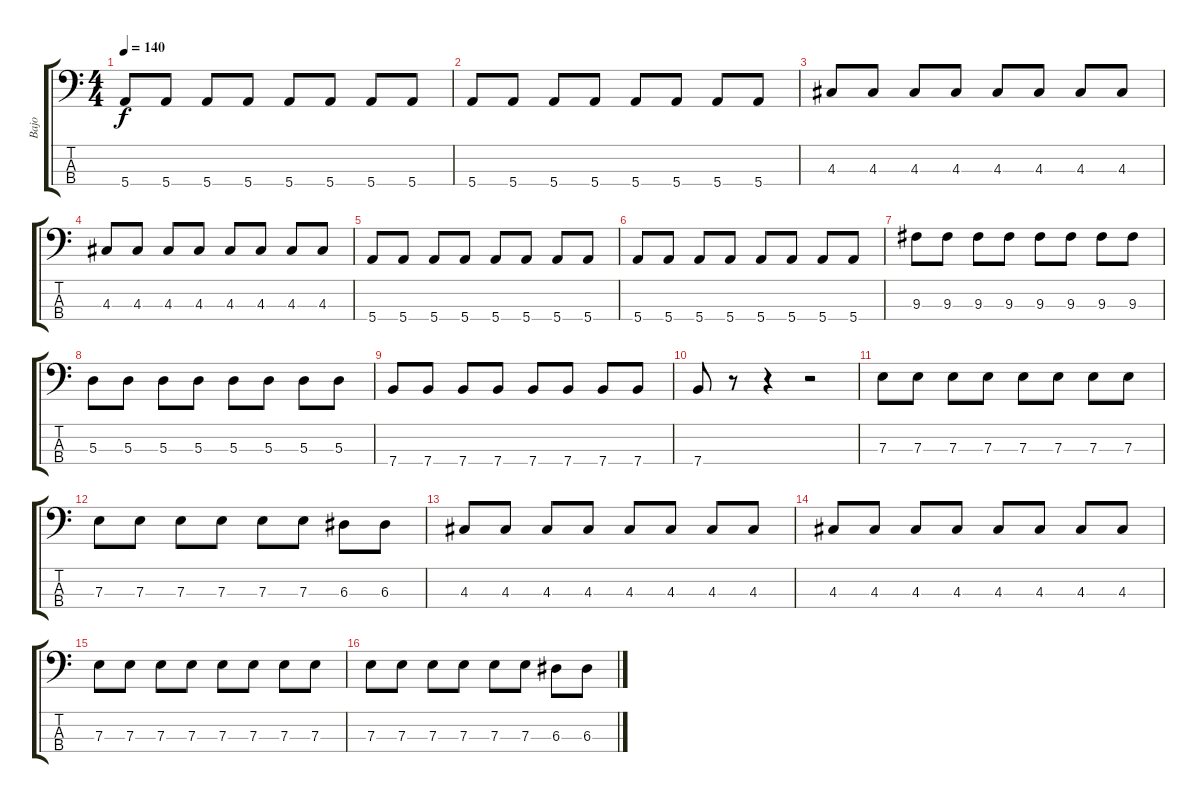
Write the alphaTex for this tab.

\track ("Bajo" "Bajo") {instrument electricbasspick}
\staff {score tabs}
\tuning (G2 D2 A1 E1) {hide}
\ts (4 4)
\tempo 140
\clef f4
\ks c
5.4.8{dy f} 5.4.8 5.4.8 5.4.8 5.4.8 5.4.8 5.4.8 5.4.8 |
5.4.8 5.4.8 5.4.8 5.4.8 5.4.8 5.4.8 5.4.8 5.4.8 |
4.3.8 4.3.8 4.3.8 4.3.8 4.3.8 4.3.8 4.3.8 4.3.8 |
4.3.8 4.3.8 4.3.8 4.3.8 4.3.8 4.3.8 4.3.8 4.3.8 |
5.4.8 5.4.8 5.4.8 5.4.8 5.4.8 5.4.8 5.4.8 5.4.8 |
5.4.8 5.4.8 5.4.8 5.4.8 5.4.8 5.4.8 5.4.8 5.4.8 |
9.3.8 9.3.8 9.3.8 9.3.8 9.3.8 9.3.8 9.3.8 9.3.8 |
5.3.8 5.3.8 5.3.8 5.3.8 5.3.8 5.3.8 5.3.8 5.3.8 |
7.4.8 7.4.8 7.4.8 7.4.8 7.4.8 7.4.8 7.4.8 7.4.8 |
7.4.8 r.8 r.4 r.2 |
7.3.8 7.3.8 7.3.8 7.3.8 7.3.8 7.3.8 7.3.8 7.3.8 |
7.3.8 7.3.8 7.3.8 7.3.8 7.3.8 7.3.8 6.3.8 6.3.8 |
4.3.8 4.3.8 4.3.8 4.3.8 4.3.8 4.3.8 4.3.8 4.3.8 |
4.3.8 4.3.8 4.3.8 4.3.8 4.3.8 4.3.8 4.3.8 4.3.8 |
7.3.8 7.3.8 7.3.8 7.3.8 7.3.8 7.3.8 7.3.8 7.3.8 |
7.3.8 7.3.8 7.3.8 7.3.8 7.3.8 7.3.8 6.3.8 6.3.8
